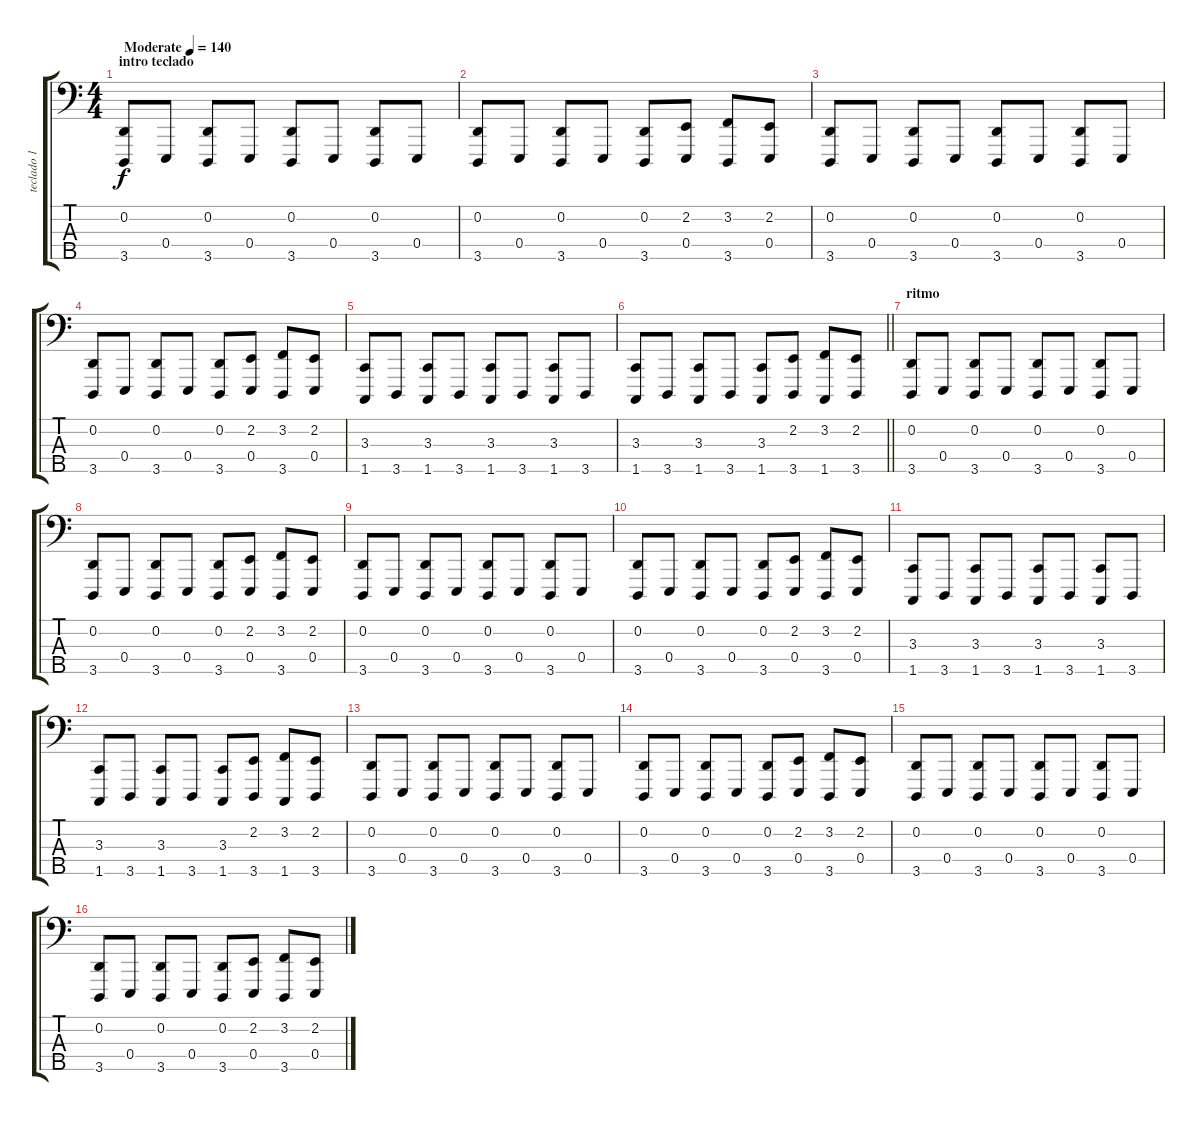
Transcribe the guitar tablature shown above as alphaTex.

\track ("teclado 1" "teclado 1") {instrument lead2sawtooth}
\staff {score tabs}
\tuning (G2 D2 A1 E1 B0) {hide}
\ts (4 4)
\section ("" "intro teclado")
\tempo (140 "Moderate")
\clef f4
\ks c
(0.2 3.5).8{dy f instrument lead2sawtooth} 0.4.8 (0.2 3.5).8 0.4.8 (0.2 3.5).8 0.4.8 (0.2 3.5).8 0.4.8 |
(0.2 3.5).8 0.4.8 (0.2 3.5).8 0.4.8 (0.2 3.5).8 (2.2 0.4).8 (3.2 3.5).8 (2.2 0.4).8 |
(0.2 3.5).8 0.4.8 (0.2 3.5).8 0.4.8 (0.2 3.5).8 0.4.8 (0.2 3.5).8 0.4.8 |
(0.2 3.5).8 0.4.8 (0.2 3.5).8 0.4.8 (0.2 3.5).8 (2.2 0.4).8 (3.2 3.5).8 (2.2 0.4).8 |
(3.3 1.5).8 3.5.8 (3.3 1.5).8 3.5.8 (3.3 1.5).8 3.5.8 (3.3 1.5).8 3.5.8 |
\barLineRight lightlight
(3.3 1.5).8 3.5.8 (3.3 1.5).8 3.5.8 (3.3 1.5).8 (2.2 3.5).8 (3.2 1.5).8 (2.2 3.5).8 |
\section ("" "ritmo")
(0.2 3.5).8 0.4.8 (0.2 3.5).8 0.4.8 (0.2 3.5).8 0.4.8 (0.2 3.5).8 0.4.8 |
(0.2 3.5).8 0.4.8 (0.2 3.5).8 0.4.8 (0.2 3.5).8 (2.2 0.4).8 (3.2 3.5).8 (2.2 0.4).8 |
(0.2 3.5).8 0.4.8 (0.2 3.5).8 0.4.8 (0.2 3.5).8 0.4.8 (0.2 3.5).8 0.4.8 |
(0.2 3.5).8 0.4.8 (0.2 3.5).8 0.4.8 (0.2 3.5).8 (2.2 0.4).8 (3.2 3.5).8 (2.2 0.4).8 |
(3.3 1.5).8 3.5.8 (3.3 1.5).8 3.5.8 (3.3 1.5).8 3.5.8 (3.3 1.5).8 3.5.8 |
(3.3 1.5).8 3.5.8 (3.3 1.5).8 3.5.8 (3.3 1.5).8 (2.2 3.5).8 (3.2 1.5).8 (2.2 3.5).8 |
(0.2 3.5).8 0.4.8 (0.2 3.5).8 0.4.8 (0.2 3.5).8 0.4.8 (0.2 3.5).8 0.4.8 |
(0.2 3.5).8 0.4.8 (0.2 3.5).8 0.4.8 (0.2 3.5).8 (2.2 0.4).8 (3.2 3.5).8 (2.2 0.4).8 |
(0.2 3.5).8 0.4.8 (0.2 3.5).8 0.4.8 (0.2 3.5).8 0.4.8 (0.2 3.5).8 0.4.8 |
(0.2 3.5).8 0.4.8 (0.2 3.5).8 0.4.8 (0.2 3.5).8 (2.2 0.4).8 (3.2 3.5).8 (2.2 0.4).8
